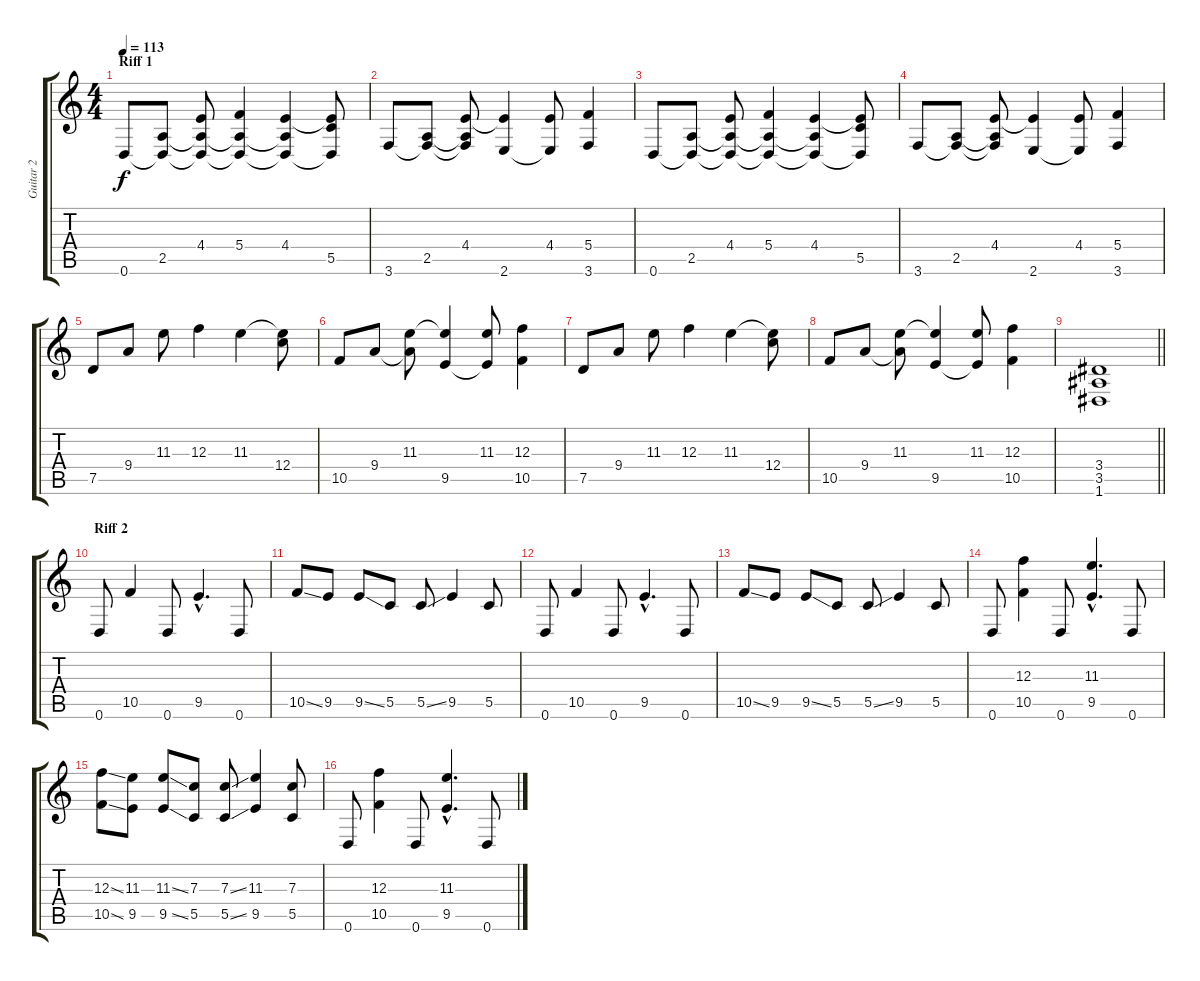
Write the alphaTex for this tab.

\track ("Guitar 2" "Guitar 2") {instrument overdrivenguitar}
\staff {score tabs}
\tuning (D4 A3 F3 C3 G2 D2) {hide}
\ts (4 4)
\section ("" "Riff 1")
\tempo 113
\clef g2
\ks c
0.6.8{dy f} (2.5 0.6{t}).8 (4.4 2.5{t} 0.6{t}).8 (5.4 2.5{t} 0.6{t}).4 (4.4 2.5{t} 0.6{t}).4 (4.4{t} 5.5 0.6{t}).8 |
3.6.8 (2.5 3.6{t}).8 (4.4 2.5{t} 3.6{t}).8 (4.4{t} 2.6).4 (4.4 2.6{t}).8 (5.4 3.6).4 |
0.6.8 (2.5 0.6{t}).8 (4.4 2.5{t} 0.6{t}).8 (5.4 2.5{t} 0.6{t}).4 (4.4 2.5{t} 0.6{t}).4 (4.4{t} 5.5 0.6{t}).8 |
3.6.8 (2.5 3.6{t}).8 (4.4 2.5{t} 3.6{t}).8 (4.4{t} 2.6).4 (4.4 2.6{t}).8 (5.4 3.6).4 |
7.5.8{volume 13} 9.4.8 11.3.8 12.3.4 11.3.4 (11.3{t} 12.4).8 |
10.5.8 9.4.8 (11.3 9.4{t}).8 (11.3{t} 9.5).4 (11.3 9.5{t}).8 (12.3 10.5).4 |
7.5.8 9.4.8 11.3.8 12.3.4 11.3.4 (11.3{t} 12.4).8 |
10.5.8 9.4.8 (11.3 9.4{t}).8 (11.3{t} 9.5).4 (11.3 9.5{t}).8 (12.3 10.5).4 |
\barLineRight lightlight
(3.4 3.5 1.6).1{volume 10} |
\section ("" "Riff 2")
0.6.8 10.5.4 0.6.8 9.5{hac}.4{d} 0.6.8 |
10.5{ss}.8 9.5.8 9.5{ss}.8 5.5.8 5.5{ss}.8 9.5.4 5.5.8 |
0.6.8 10.5.4 0.6.8 9.5{hac}.4{d} 0.6.8 |
10.5{ss}.8 9.5.8 9.5{ss}.8 5.5.8 5.5{ss}.8 9.5.4 5.5.8 |
0.6.8 (12.3 10.5).4 0.6.8 (11.3{hac} 9.5{hac}).4{d} 0.6.8 |
(12.3{ss} 10.5{ss}).8 (11.3 9.5).8 (11.3{ss} 9.5{ss}).8 (7.3 5.5).8 (7.3{ss} 5.5{ss}).8 (11.3 9.5).4 (7.3 5.5).8 |
0.6.8 (12.3 10.5).4 0.6.8 (11.3{hac} 9.5{hac}).4{d} 0.6.8
